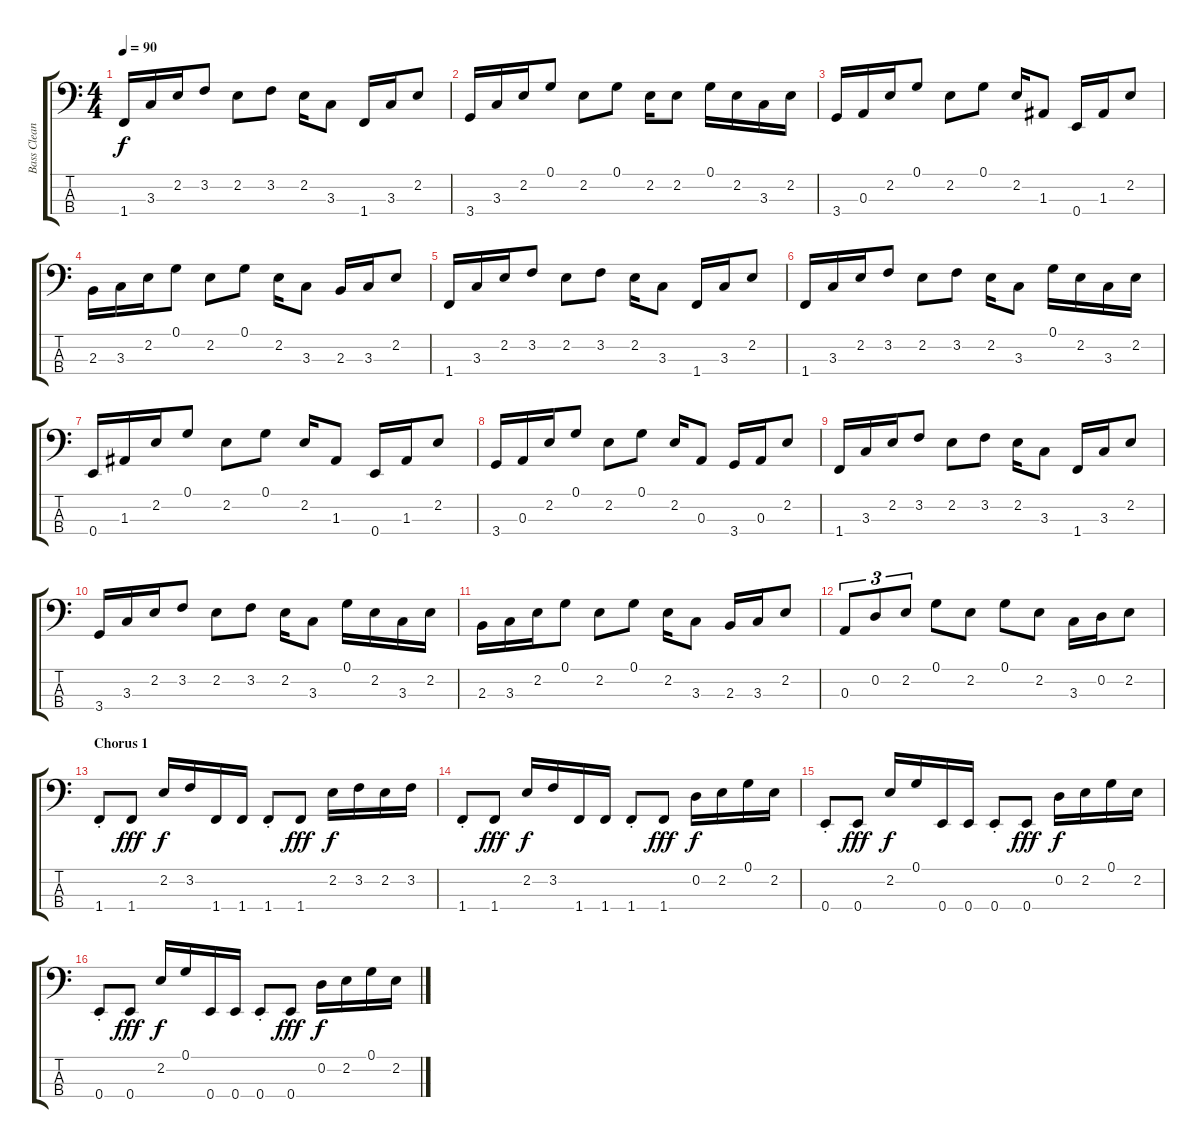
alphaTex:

\track ("Bass Clean" "Bass Clean") {instrument electricbassfinger}
\staff {score tabs}
\tuning (G2 D2 A1 E1) {hide}
\ts (4 4)
\tempo 90
\clef f4
\ks c
1.4.16{dy f} 3.3.16 2.2.16 3.2.8 2.2.8 3.2.8 2.2.16 3.3.8 1.4.16 3.3.16 2.2.8 |
3.4.16 3.3.16 2.2.16 0.1.8 2.2.8 0.1.8 2.2.16 2.2.8 0.1.16 2.2.16 3.3.16 2.2.16 |
3.4.16 0.3.16 2.2.16 0.1.8 2.2.8 0.1.8 2.2.16 1.3.8 0.4.16 1.3.16 2.2.8 |
2.3.16 3.3.16 2.2.16 0.1.8 2.2.8 0.1.8 2.2.16 3.3.8 2.3.16 3.3.16 2.2.8 |
1.4.16 3.3.16 2.2.16 3.2.8 2.2.8 3.2.8 2.2.16 3.3.8 1.4.16 3.3.16 2.2.8 |
1.4.16 3.3.16 2.2.16 3.2.8 2.2.8 3.2.8 2.2.16 3.3.8 0.1.16 2.2.16 3.3.16 2.2.16 |
0.4.16 1.3.16 2.2.16 0.1.8 2.2.8 0.1.8 2.2.16 1.3.8 0.4.16 1.3.16 2.2.8 |
3.4.16 0.3.16 2.2.16 0.1.8 2.2.8 0.1.8 2.2.16 0.3.8 3.4.16 0.3.16 2.2.8 |
1.4.16 3.3.16 2.2.16 3.2.8 2.2.8 3.2.8 2.2.16 3.3.8 1.4.16 3.3.16 2.2.8 |
3.4.16 3.3.16 2.2.16 3.2.8 2.2.8 3.2.8 2.2.16 3.3.8 0.1.16 2.2.16 3.3.16 2.2.16 |
2.3.16 3.3.16 2.2.16 0.1.8 2.2.8 0.1.8 2.2.16 3.3.8 2.3.16 3.3.16 2.2.8 |
0.3.8{tu (3 2)} 0.2.8{tu (3 2)} 2.2.8{tu (3 2)} 0.1.8 2.2.8 0.1.8 2.2.8 3.3.16 0.2.16 2.2.8 |
\section ("" "Chorus 1")
1.4{st}.8 1.4.8{dy fff} 2.2.16{dy f} 3.2.16 1.4.16 1.4.16 1.4{st}.8 1.4.8{dy fff} 2.2.16{dy f} 3.2.16 2.2.16 3.2.16 |
1.4{st}.8 1.4.8{dy fff} 2.2.16{dy f} 3.2.16 1.4.16 1.4.16 1.4{st}.8 1.4.8{dy fff} 0.2.16{dy f} 2.2.16 0.1.16 2.2.16 |
0.4{st}.8 0.4.8{dy fff} 2.2.16{dy f} 0.1.16 0.4.16 0.4.16 0.4{st}.8 0.4.8{dy fff} 0.2.16{dy f} 2.2.16 0.1.16 2.2.16 |
0.4{st}.8 0.4.8{dy fff} 2.2.16{dy f} 0.1.16 0.4.16 0.4.16 0.4{st}.8 0.4.8{dy fff} 0.2.16{dy f} 2.2.16 0.1.16 2.2.16
